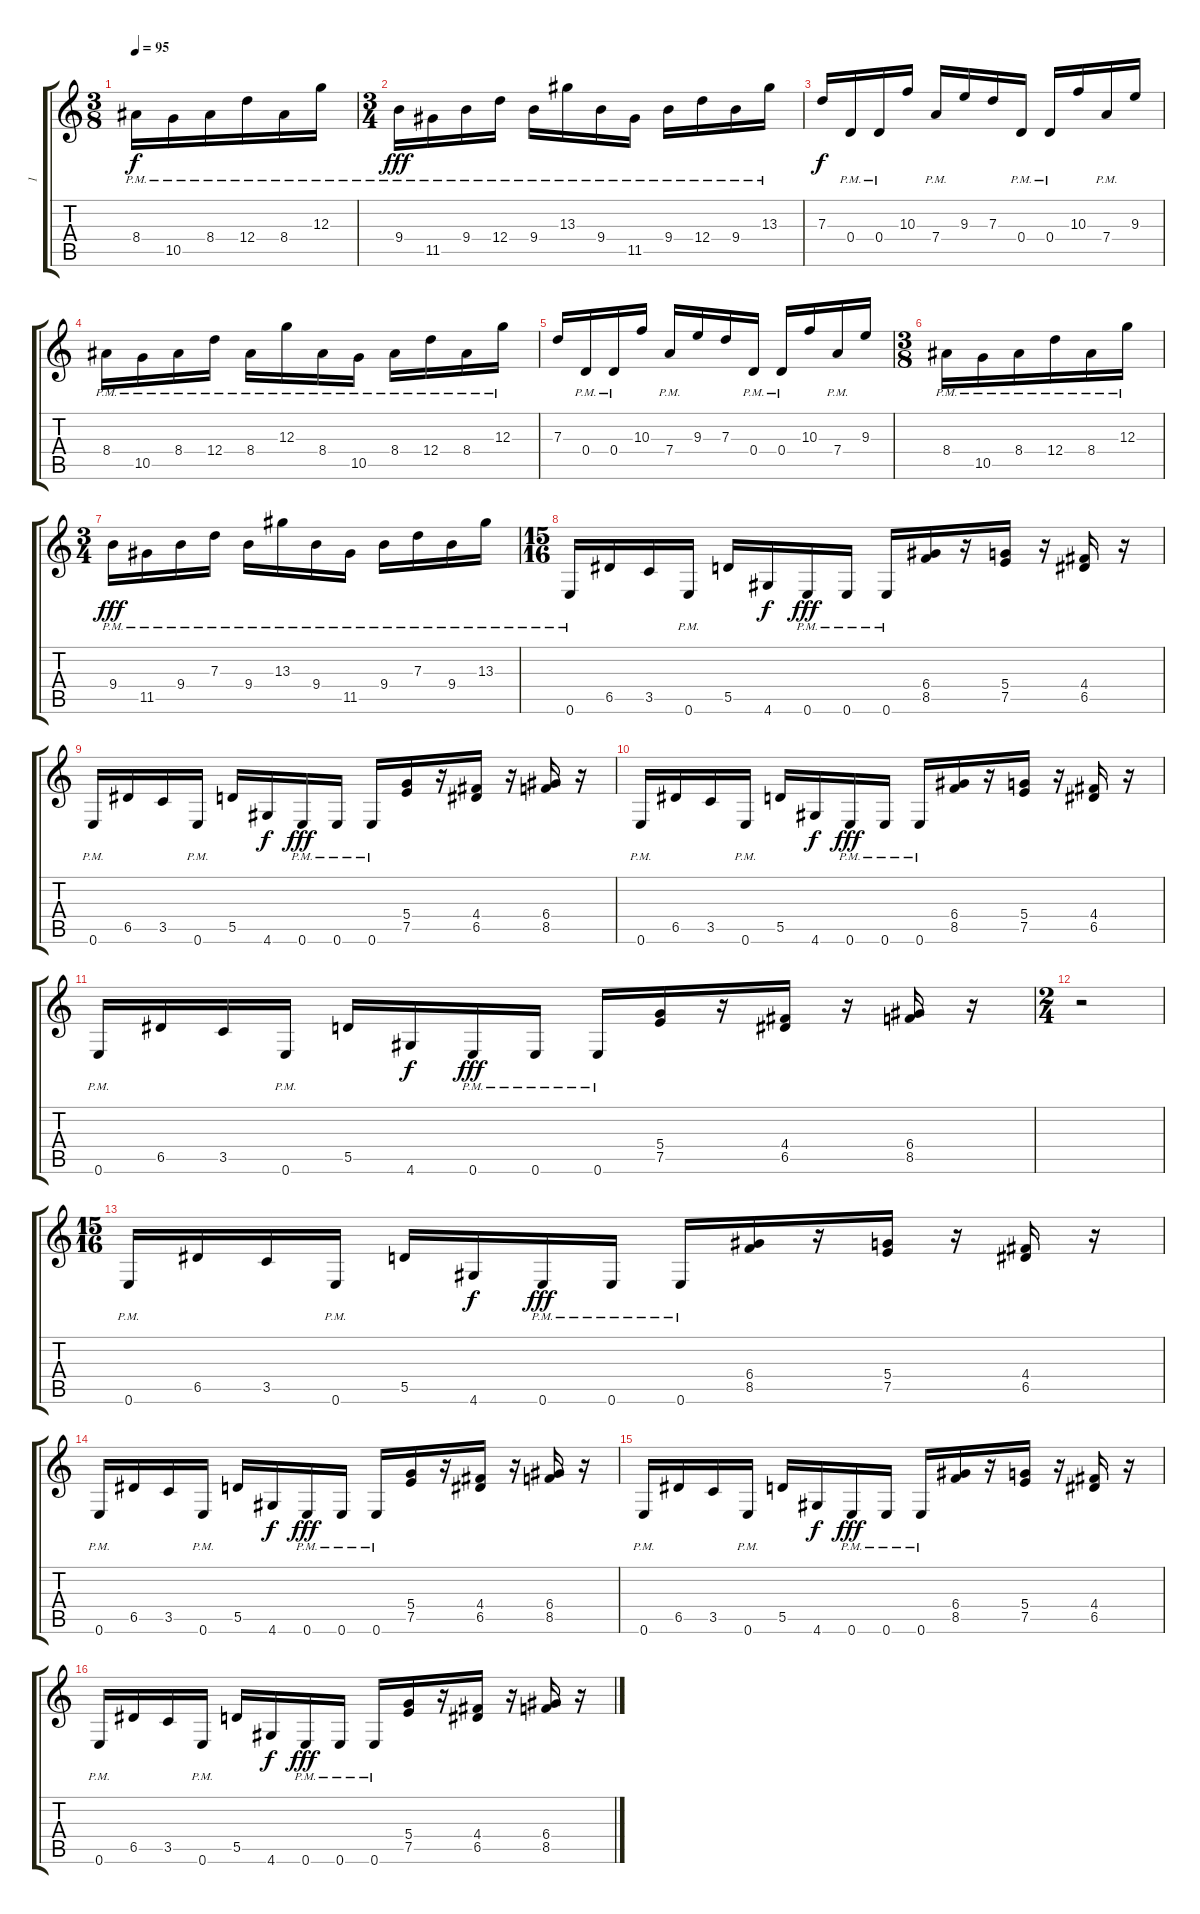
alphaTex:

\track ("1" "1") {instrument distortionguitar}
\staff {score tabs}
\tuning (E4 B3 G3 D3 A2 E2) {hide}
\ts (3 8)
\tempo 95
\clef g2
\ks c
8.4{pm}.16{dy f} 10.5{pm}.16 8.4{pm}.16 12.4{pm}.16 8.4{pm}.16 12.3{pm}.16 |
\ts (3 4)
9.4{pm}.16{dy fff} 11.5{pm}.16 9.4{pm}.16 12.4{pm}.16 9.4{pm}.16 13.3{pm}.16 9.4{pm}.16 11.5{pm}.16 9.4{pm}.16 12.4{pm}.16 9.4{pm}.16 13.3{pm}.16 |
7.3.16{dy f} 0.4{pm}.16 0.4{pm}.16 10.3.16 7.4{pm}.16 9.3.16 7.3.16 0.4{pm}.16 0.4{pm}.16 10.3.16 7.4{pm}.16 9.3.16 |
8.4{pm}.16 10.5{pm}.16 8.4{pm}.16 12.4{pm}.16 8.4{pm}.16 12.3{pm}.16 8.4{pm}.16 10.5{pm}.16 8.4{pm}.16 12.4{pm}.16 8.4{pm}.16 12.3{pm}.16 |
7.3.16 0.4{pm}.16 0.4{pm}.16 10.3.16 7.4{pm}.16 9.3.16 7.3.16 0.4{pm}.16 0.4{pm}.16 10.3.16 7.4{pm}.16 9.3.16 |
\ts (3 8)
8.4{pm}.16 10.5{pm}.16 8.4{pm}.16 12.4{pm}.16 8.4{pm}.16 12.3{pm}.16 |
\ts (3 4)
9.4{pm}.16{dy fff} 11.5{pm}.16 9.4{pm}.16 7.3{pm}.16 9.4{pm}.16 13.3{pm}.16 9.4{pm}.16 11.5{pm}.16 9.4{pm}.16 7.3{pm}.16 9.4{pm}.16 13.3{pm}.16 |
\ts (15 16)
0.6{pm}.16 6.5.16 3.5.16 0.6{pm}.16 5.5.16 4.6.16{dy f} 0.6{pm}.16{dy fff} 0.6{pm}.16 0.6{pm}.16 (6.4 8.5).16 r.16 (5.4 7.5).16 r.16 (4.4 6.5).16 r.16 |
0.6{pm}.16 6.5.16 3.5.16 0.6{pm}.16 5.5.16 4.6.16{dy f} 0.6{pm}.16{dy fff} 0.6{pm}.16 0.6{pm}.16 (5.4 7.5).16 r.16 (4.4 6.5).16 r.16 (6.4 8.5).16 r.16 |
0.6{pm}.16 6.5.16 3.5.16 0.6{pm}.16 5.5.16 4.6.16{dy f} 0.6{pm}.16{dy fff} 0.6{pm}.16 0.6{pm}.16 (6.4 8.5).16 r.16 (5.4 7.5).16 r.16 (4.4 6.5).16 r.16 |
0.6{pm}.16 6.5.16 3.5.16 0.6{pm}.16 5.5.16 4.6.16{dy f} 0.6{pm}.16{dy fff} 0.6{pm}.16 0.6{pm}.16 (5.4 7.5).16 r.16 (4.4 6.5).16 r.16 (6.4 8.5).16 r.16 |
\ts (2 4)
r.2 |
\ts (15 16)
0.6{pm}.16 6.5.16 3.5.16 0.6{pm}.16 5.5.16 4.6.16{dy f} 0.6{pm}.16{dy fff} 0.6{pm}.16 0.6{pm}.16 (6.4 8.5).16 r.16 (5.4 7.5).16 r.16 (4.4 6.5).16 r.16 |
0.6{pm}.16 6.5.16 3.5.16 0.6{pm}.16 5.5.16 4.6.16{dy f} 0.6{pm}.16{dy fff} 0.6{pm}.16 0.6{pm}.16 (5.4 7.5).16 r.16 (4.4 6.5).16 r.16 (6.4 8.5).16 r.16 |
0.6{pm}.16 6.5.16 3.5.16 0.6{pm}.16 5.5.16 4.6.16{dy f} 0.6{pm}.16{dy fff} 0.6{pm}.16 0.6{pm}.16 (6.4 8.5).16 r.16 (5.4 7.5).16 r.16 (4.4 6.5).16 r.16 |
0.6{pm}.16 6.5.16 3.5.16 0.6{pm}.16 5.5.16 4.6.16{dy f} 0.6{pm}.16{dy fff} 0.6{pm}.16 0.6{pm}.16 (5.4 7.5).16 r.16 (4.4 6.5).16 r.16 (6.4 8.5).16 r.16
